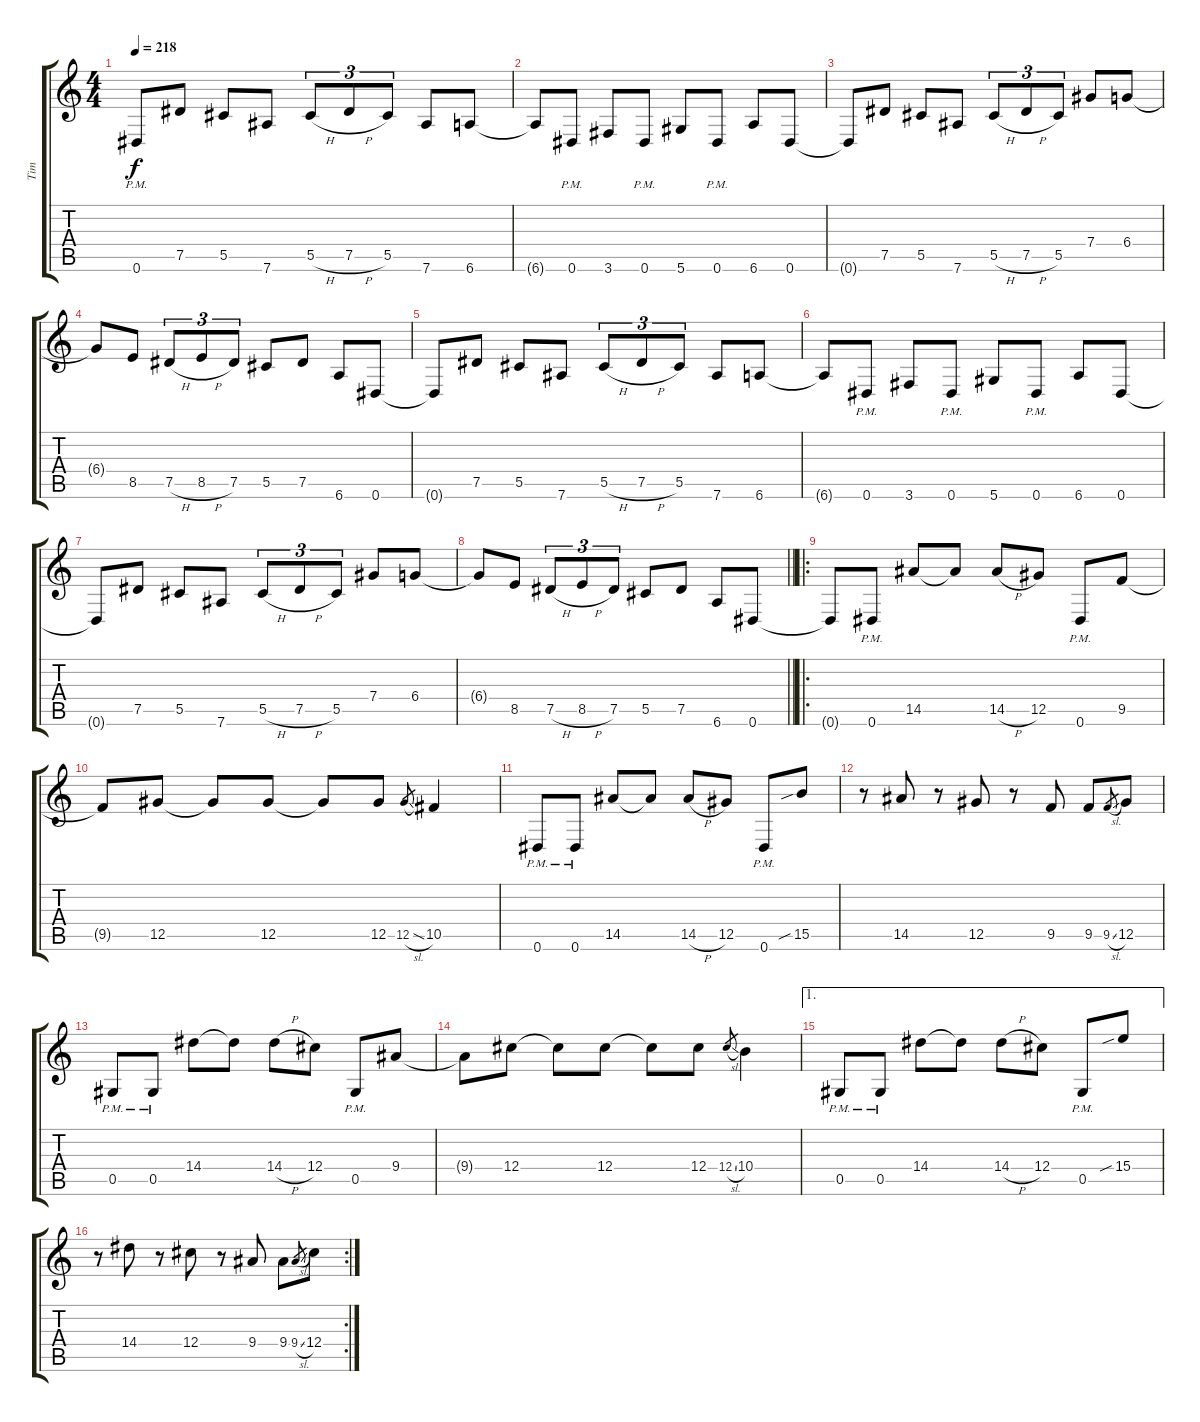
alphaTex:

\track ("Tim" "Tim") {instrument overdrivenguitar}
\staff {score tabs}
\tuning (Eb4 Bb3 Gb3 Db3 Ab2 Eb2) {hide}
\ts (4 4)
\tempo 218
\clef g2
\ks c
0.6{pm}.8{dy f} 7.5.8 5.5.8 7.6.8 5.5{h}.8{tu (3 2)} 7.5{h}.8{tu (3 2)} 5.5.8{tu (3 2)} 7.6.8 6.6.8 |
6.6{t}.8 0.6{pm}.8 3.6.8 0.6{pm}.8 5.6.8 0.6{pm}.8 6.6.8 0.6.8 |
0.6{t}.8 7.5.8 5.5.8 7.6.8 5.5{h}.8{tu (3 2)} 7.5{h}.8{tu (3 2)} 5.5.8{tu (3 2)} 7.4.8 6.4.8 |
6.4{t}.8 8.5.8 7.5{h}.8{tu (3 2)} 8.5{h}.8{tu (3 2)} 7.5.8{tu (3 2)} 5.5.8 7.5.8 6.6.8 0.6.8 |
0.6{t}.8 7.5.8 5.5.8 7.6.8 5.5{h}.8{tu (3 2)} 7.5{h}.8{tu (3 2)} 5.5.8{tu (3 2)} 7.6.8 6.6.8 |
6.6{t}.8 0.6{pm}.8 3.6.8 0.6{pm}.8 5.6.8 0.6{pm}.8 6.6.8 0.6.8 |
0.6{t}.8 7.5.8 5.5.8 7.6.8 5.5{h}.8{tu (3 2)} 7.5{h}.8{tu (3 2)} 5.5.8{tu (3 2)} 7.4.8 6.4.8 |
\barLineRight lightlight
6.4{t}.8 8.5.8 7.5{h}.8{tu (3 2)} 8.5{h}.8{tu (3 2)} 7.5.8{tu (3 2)} 5.5.8 7.5.8 6.6.8 0.6.8 |
\ro
0.6{t}.8 0.6{pm}.8 14.5.8 14.5{t}.8 14.5{h}.8 12.5.8 0.6{pm}.8 9.5.8 |
9.5{t}.8 12.5.8 12.5{t}.8 12.5.8 12.5{t}.8 12.5.8 12.5{sl}.8{gr} 10.5.4 |
0.6{pm}.8 0.6{pm}.8 14.5.8 14.5{t}.8 14.5{h}.8 12.5.8 0.6{pm}.8 15.5{sib}.8 |
r.8 14.5.8 r.8 12.5.8 r.8 9.5.8 9.5.8 9.5{sl}.8{gr} 12.5.8 |
0.5{pm}.8 0.5{pm}.8 14.4.8 14.4{t}.8 14.4{h}.8 12.4.8 0.5{pm}.8 9.4.8 |
9.4{t}.8 12.4.8 12.4{t}.8 12.4.8 12.4{t}.8 12.4.8 12.4{sl}.8{gr} 10.4.4 |
\ae 1
0.5{pm}.8 0.5{pm}.8 14.4.8 14.4{t}.8 14.4{h}.8 12.4.8 0.5{pm}.8 15.4{sib}.8 |
\rc 2
r.8 14.4.8 r.8 12.4.8 r.8 9.4.8 9.4.8 9.4{sl}.8{gr} 12.4.8
